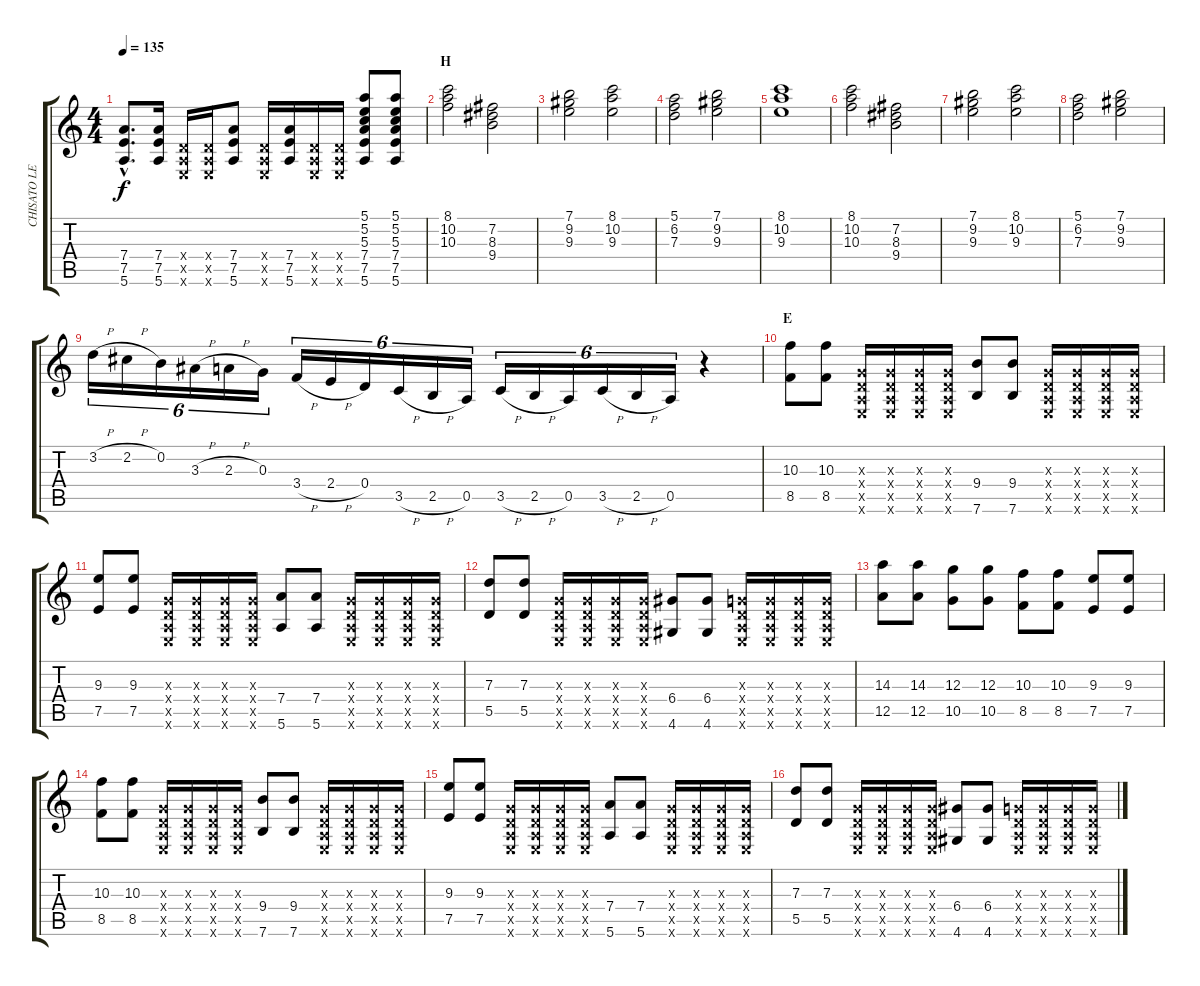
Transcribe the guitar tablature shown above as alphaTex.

\track ("CHISATO LEAD" "CHISATO LE") {instrument distortionguitar}
\staff {score tabs}
\tuning (E4 B3 G3 D3 A2 E2) {hide}
\ts (4 4)
\tempo 135
\clef g2
\ks c
(7.4{hac} 7.5{hac} 5.6{hac}).8{d dy f} (7.4 7.5 5.6).16 (0.4{x} 0.5{x} 0.6{x}).16 (0.4{x} 0.5{x} 0.6{x}).16 (7.4 7.5 5.6).8 (0.4{x} 0.5{x} 0.6{x}).16 (7.4 7.5 5.6).16 (0.4{x} 0.5{x} 0.6{x}).16 (0.4{x} 0.5{x} 0.6{x}).16 (5.1 5.2 5.3 7.4 7.5 5.6).8 (5.1 5.2 5.3 7.4 7.5 5.6).8 |
\section ("" "H")
(8.1 10.2 10.3).2{instrument acousticguitarnylon} (7.2 8.3 9.4).2 |
(7.1 9.2 9.3).2 (8.1 10.2 9.3).2 |
(5.1 6.2 7.3).2 (7.1 9.2 9.3).2 |
(8.1 10.2 9.3).1 |
(8.1 10.2 10.3).2 (7.2 8.3 9.4).2 |
(7.1 9.2 9.3).2 (8.1 10.2 9.3).2 |
(5.1 6.2 7.3).2 (7.1 9.2 9.3).2 |
3.2{h}.16{tu (6 4) instrument distortionguitar} 2.2{h}.16{tu (6 4)} 0.2.16{tu (6 4)} 3.3{h}.16{tu (6 4)} 2.3{h}.16{tu (6 4)} 0.3.16{tu (6 4)} 3.4{h}.16{tu (6 4)} 2.4{h}.16{tu (6 4)} 0.4.16{tu (6 4)} 3.5{h}.16{tu (6 4)} 2.5{h}.16{tu (6 4)} 0.5.16{tu (6 4)} 3.5{h}.16{tu (6 4)} 2.5{h}.16{tu (6 4)} 0.5.16{tu (6 4)} 3.5{h}.16{tu (6 4)} 2.5{h}.16{tu (6 4)} 0.5.16{tu (6 4)} r.4 |
\section ("" "E")
(10.3 8.5).8 (10.3 8.5).8 (0.3{x} 0.4{x} 0.5{x} 0.6{x}).16 (0.3{x} 0.4{x} 0.5{x} 0.6{x}).16 (0.3{x} 0.4{x} 0.5{x} 0.6{x}).16 (0.3{x} 0.4{x} 0.5{x} 0.6{x}).16 (9.4 7.6).8 (9.4 7.6).8 (0.3{x} 0.4{x} 0.5{x} 0.6{x}).16 (0.3{x} 0.4{x} 0.5{x} 0.6{x}).16 (0.3{x} 0.4{x} 0.5{x} 0.6{x}).16 (0.3{x} 0.4{x} 0.5{x} 0.6{x}).16 |
(9.3 7.5).8 (9.3 7.5).8 (0.3{x} 0.4{x} 0.5{x} 0.6{x}).16 (0.3{x} 0.4{x} 0.5{x} 0.6{x}).16 (0.3{x} 0.4{x} 0.5{x} 0.6{x}).16 (0.3{x} 0.4{x} 0.5{x} 0.6{x}).16 (7.4 5.6).8 (7.4 5.6).8 (0.3{x} 0.4{x} 0.5{x} 0.6{x}).16 (0.3{x} 0.4{x} 0.5{x} 0.6{x}).16 (0.3{x} 0.4{x} 0.5{x} 0.6{x}).16 (0.3{x} 0.4{x} 0.5{x} 0.6{x}).16 |
(7.3 5.5).8 (7.3 5.5).8 (0.3{x} 0.4{x} 0.5{x} 0.6{x}).16 (0.3{x} 0.4{x} 0.5{x} 0.6{x}).16 (0.3{x} 0.4{x} 0.5{x} 0.6{x}).16 (0.3{x} 0.4{x} 0.5{x} 0.6{x}).16 (6.4 4.6).8 (6.4 4.6).8 (0.3{x} 0.4{x} 0.5{x} 0.6{x}).16 (0.3{x} 0.4{x} 0.5{x} 0.6{x}).16 (0.3{x} 0.4{x} 0.5{x} 0.6{x}).16 (0.3{x} 0.4{x} 0.5{x} 0.6{x}).16 |
(14.3 12.5).8 (14.3 12.5).8 (12.3 10.5).8 (12.3 10.5).8 (10.3 8.5).8 (10.3 8.5).8 (9.3 7.5).8 (9.3 7.5).8 |
(10.3 8.5).8 (10.3 8.5).8 (0.3{x} 0.4{x} 0.5{x} 0.6{x}).16 (0.3{x} 0.4{x} 0.5{x} 0.6{x}).16 (0.3{x} 0.4{x} 0.5{x} 0.6{x}).16 (0.3{x} 0.4{x} 0.5{x} 0.6{x}).16 (9.4 7.6).8 (9.4 7.6).8 (0.3{x} 0.4{x} 0.5{x} 0.6{x}).16 (0.3{x} 0.4{x} 0.5{x} 0.6{x}).16 (0.3{x} 0.4{x} 0.5{x} 0.6{x}).16 (0.3{x} 0.4{x} 0.5{x} 0.6{x}).16 |
(9.3 7.5).8 (9.3 7.5).8 (0.3{x} 0.4{x} 0.5{x} 0.6{x}).16 (0.3{x} 0.4{x} 0.5{x} 0.6{x}).16 (0.3{x} 0.4{x} 0.5{x} 0.6{x}).16 (0.3{x} 0.4{x} 0.5{x} 0.6{x}).16 (7.4 5.6).8 (7.4 5.6).8 (0.3{x} 0.4{x} 0.5{x} 0.6{x}).16 (0.3{x} 0.4{x} 0.5{x} 0.6{x}).16 (0.3{x} 0.4{x} 0.5{x} 0.6{x}).16 (0.3{x} 0.4{x} 0.5{x} 0.6{x}).16 |
(7.3 5.5).8 (7.3 5.5).8 (0.3{x} 0.4{x} 0.5{x} 0.6{x}).16 (0.3{x} 0.4{x} 0.5{x} 0.6{x}).16 (0.3{x} 0.4{x} 0.5{x} 0.6{x}).16 (0.3{x} 0.4{x} 0.5{x} 0.6{x}).16 (6.4 4.6).8 (6.4 4.6).8 (0.3{x} 0.4{x} 0.5{x} 0.6{x}).16 (0.3{x} 0.4{x} 0.5{x} 0.6{x}).16 (0.3{x} 0.4{x} 0.5{x} 0.6{x}).16 (0.3{x} 0.4{x} 0.5{x} 0.6{x}).16
